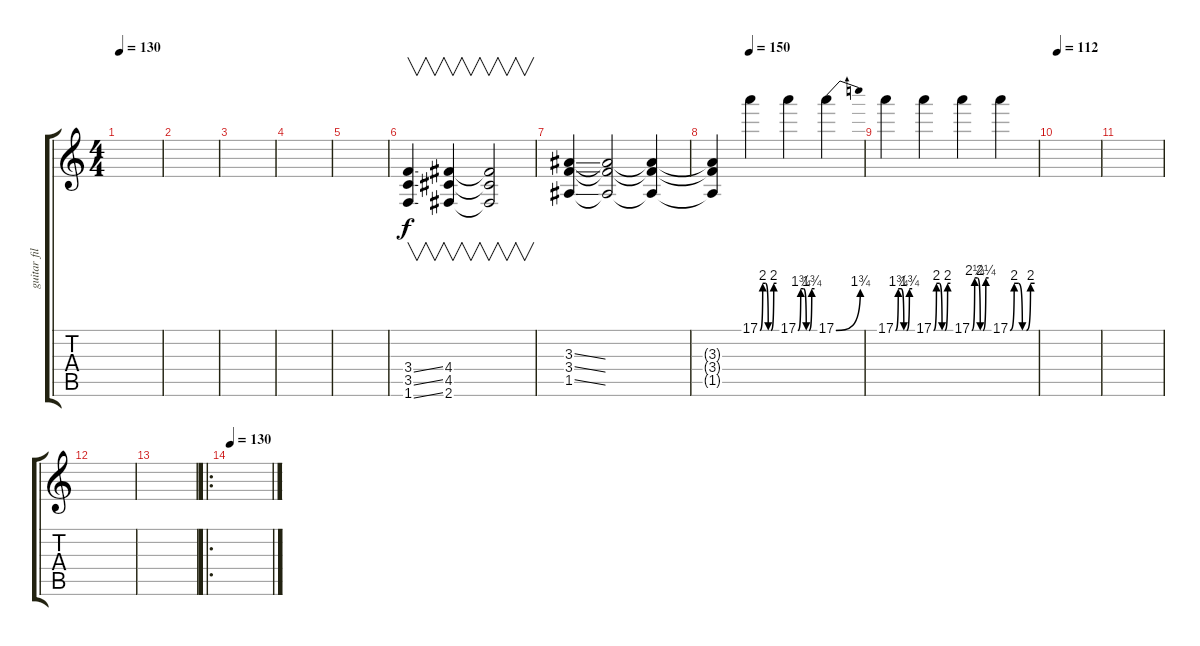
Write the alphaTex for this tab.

\track ("guitar fills" "guitar fil") {instrument overdrivenguitar}
\staff {score tabs}
\tuning (E4 B3 G3 D3 A2 E2) {hide}
\ts (4 4)
\tempo 130
\clef g2
\ks c
|
|
|
|
|
(3.4{ss} 3.5{ss} 1.6{ss}).4{v} (4.4 4.5 2.6).4{v} (4.4{t} 4.5{t} 2.6{t}).2{v} |
(3.3{ss} 3.4{ss} 1.5{ss}).4 (3.3{t} 3.4{t} 1.5{t}).2 (3.3{t} 3.4{t} 1.5{t}).4 |
\tempo (150 0.25)
(3.3{t} 3.4{t} 1.5{t}).4 17.1{be (custom 0 0 10 8 20 8 30 0 40 0 50 8 60 8)}.4 17.1{be (custom 0 0 10 7 20 7 30 0 40 0 50 7 60 7)}.4 17.1{be (bend 0 0 60 7)}.4 |
17.1{be (custom 0 0 10 7 20 7 30 0 40 0 50 7 60 7)}.4 17.1{be (custom 0 0 10 8 20 8 30 0 40 0 50 8 60 8)}.4 17.1{be (custom 0 0 10 9 20 9 30 0 40 0 50 9 60 9)}.4 17.1{be (custom 0 0 10 8 20 8 30 0 40 0 50 8 60 8)}.4 |
\tempo 112
|
|
|
|
\ro
\tempo 130
